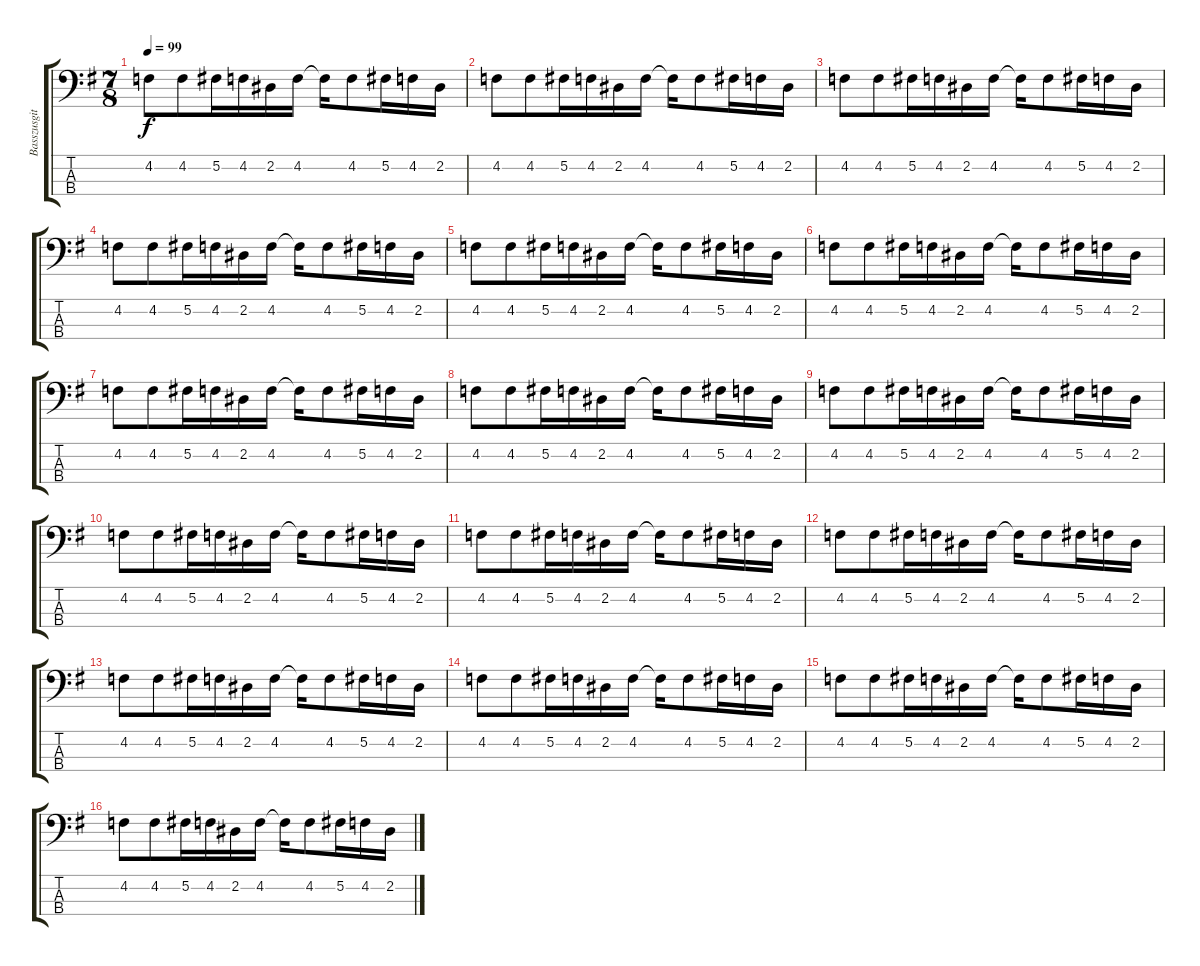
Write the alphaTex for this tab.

\track ("Basszusgitár (Barry Dunaway)" "Basszusgit") {instrument electricbassfinger}
\staff {score tabs}
\tuning (Gb2 Db2 Ab1 Eb1) {hide}
\ts (7 8)
\tempo 99
\clef f4
\ks g
4.2.8{dy f beam merge} 4.2.8 5.2.16 4.2.16{beam merge} 2.2.16 4.2.16 4.2{t}.16 4.2.8{beam merge} 5.2.16 4.2.16 2.2.16 |
4.2.8{beam merge} 4.2.8 5.2.16 4.2.16{beam merge} 2.2.16 4.2.16 4.2{t}.16 4.2.8{beam merge} 5.2.16 4.2.16 2.2.16 |
4.2.8{beam merge} 4.2.8 5.2.16 4.2.16{beam merge} 2.2.16 4.2.16 4.2{t}.16 4.2.8{beam merge} 5.2.16 4.2.16 2.2.16 |
4.2.8{beam merge} 4.2.8 5.2.16 4.2.16{beam merge} 2.2.16 4.2.16 4.2{t}.16 4.2.8{beam merge} 5.2.16 4.2.16 2.2.16 |
4.2.8{beam merge} 4.2.8 5.2.16 4.2.16{beam merge} 2.2.16 4.2.16 4.2{t}.16 4.2.8{beam merge} 5.2.16 4.2.16 2.2.16 |
4.2.8{beam merge} 4.2.8 5.2.16 4.2.16{beam merge} 2.2.16 4.2.16 4.2{t}.16 4.2.8{beam merge} 5.2.16 4.2.16 2.2.16 |
4.2.8{beam merge} 4.2.8 5.2.16 4.2.16{beam merge} 2.2.16 4.2.16 4.2{t}.16 4.2.8{beam merge} 5.2.16 4.2.16 2.2.16 |
4.2.8{beam merge} 4.2.8 5.2.16 4.2.16{beam merge} 2.2.16 4.2.16 4.2{t}.16 4.2.8{beam merge} 5.2.16 4.2.16 2.2.16 |
4.2.8{beam merge} 4.2.8 5.2.16 4.2.16{beam merge} 2.2.16 4.2.16 4.2{t}.16 4.2.8{beam merge} 5.2.16 4.2.16 2.2.16 |
4.2.8{beam merge} 4.2.8 5.2.16 4.2.16{beam merge} 2.2.16 4.2.16 4.2{t}.16 4.2.8{beam merge} 5.2.16 4.2.16 2.2.16 |
4.2.8{beam merge} 4.2.8 5.2.16 4.2.16{beam merge} 2.2.16 4.2.16 4.2{t}.16 4.2.8{beam merge} 5.2.16 4.2.16 2.2.16 |
4.2.8{beam merge} 4.2.8 5.2.16 4.2.16{beam merge} 2.2.16 4.2.16 4.2{t}.16 4.2.8{beam merge} 5.2.16 4.2.16 2.2.16 |
4.2.8{beam merge} 4.2.8 5.2.16 4.2.16{beam merge} 2.2.16 4.2.16 4.2{t}.16 4.2.8{beam merge} 5.2.16 4.2.16 2.2.16 |
4.2.8{beam merge} 4.2.8 5.2.16 4.2.16{beam merge} 2.2.16 4.2.16 4.2{t}.16 4.2.8{beam merge} 5.2.16 4.2.16 2.2.16 |
4.2.8{beam merge} 4.2.8 5.2.16 4.2.16{beam merge} 2.2.16 4.2.16 4.2{t}.16 4.2.8{beam merge} 5.2.16 4.2.16 2.2.16 |
4.2.8{beam merge} 4.2.8 5.2.16 4.2.16{beam merge} 2.2.16 4.2.16 4.2{t}.16 4.2.8{beam merge} 5.2.16 4.2.16 2.2.16
